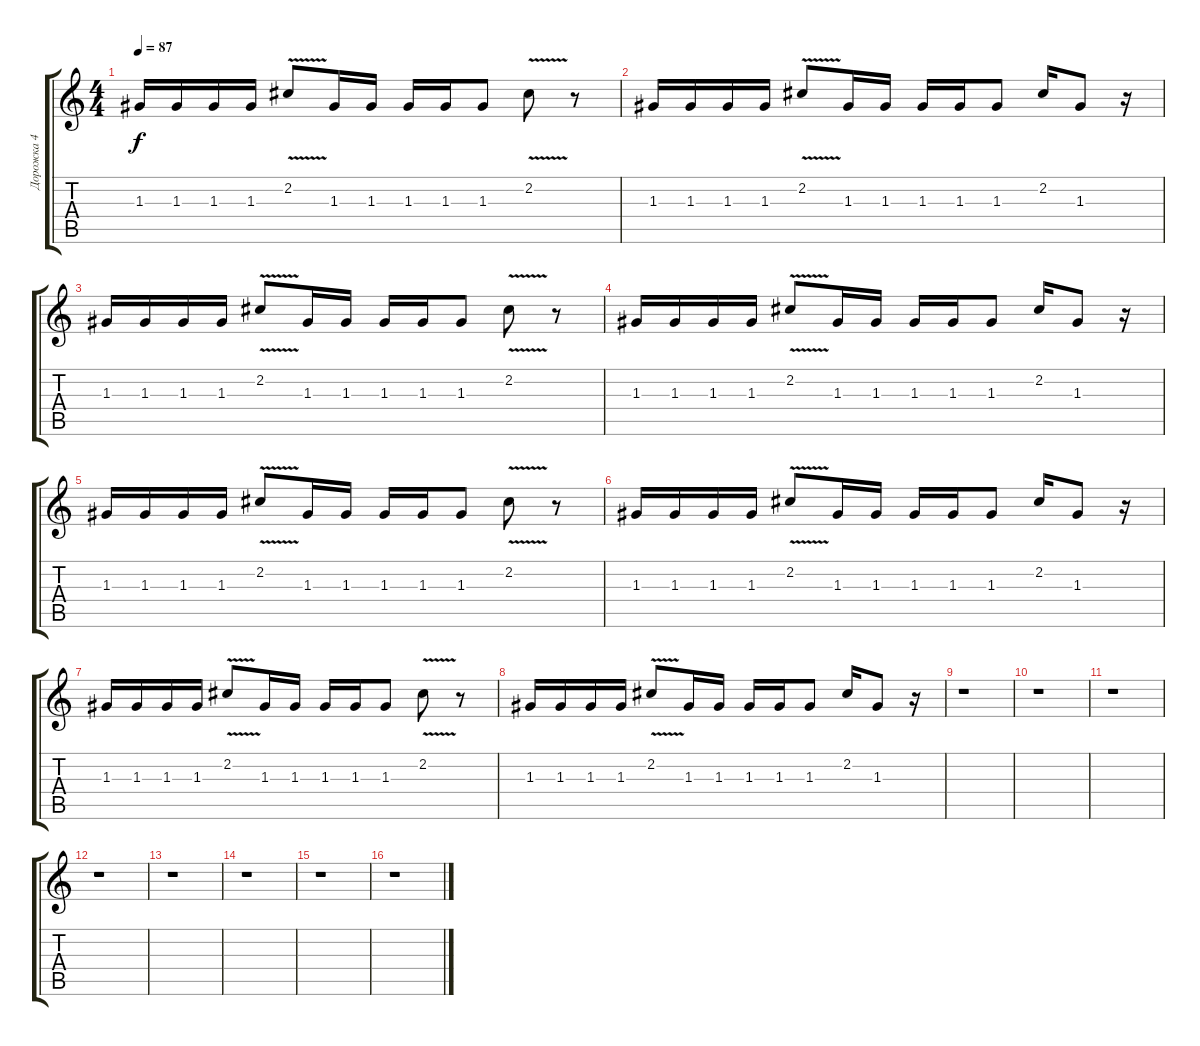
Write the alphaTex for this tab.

\track ("Дорожка 4" "Дорожка 4") {instrument distortionguitar}
\staff {score tabs}
\tuning (E4 B3 G3 D3 A2 E2) {hide}
\ts (4 4)
\tempo 87
\clef g2
\ks c
1.3.16{dy f} 1.3.16 1.3.16 1.3.16 2.2{v}.8 1.3.16 1.3.16 1.3.16 1.3.16 1.3.8 2.2{v}.8 r.8 |
1.3.16 1.3.16 1.3.16 1.3.16 2.2{v}.8 1.3.16 1.3.16 1.3.16 1.3.16 1.3.8 2.2.16 1.3.8 r.16 |
1.3.16 1.3.16 1.3.16 1.3.16 2.2{v}.8 1.3.16 1.3.16 1.3.16 1.3.16 1.3.8 2.2{v}.8 r.8 |
1.3.16 1.3.16 1.3.16 1.3.16 2.2{v}.8 1.3.16 1.3.16 1.3.16 1.3.16 1.3.8 2.2.16 1.3.8 r.16 |
1.3.16 1.3.16 1.3.16 1.3.16 2.2{v}.8 1.3.16 1.3.16 1.3.16 1.3.16 1.3.8 2.2{v}.8 r.8 |
1.3.16 1.3.16 1.3.16 1.3.16 2.2{v}.8 1.3.16 1.3.16 1.3.16 1.3.16 1.3.8 2.2.16 1.3.8 r.16 |
1.3.16 1.3.16 1.3.16 1.3.16 2.2{v}.8 1.3.16 1.3.16 1.3.16 1.3.16 1.3.8 2.2{v}.8 r.8 |
1.3.16 1.3.16 1.3.16 1.3.16 2.2{v}.8 1.3.16 1.3.16 1.3.16 1.3.16 1.3.8 2.2.16 1.3.8 r.16 |
r.1 |
r.1 |
r.1 |
r.1 |
r.1 |
r.1 |
r.1 |
r.1
